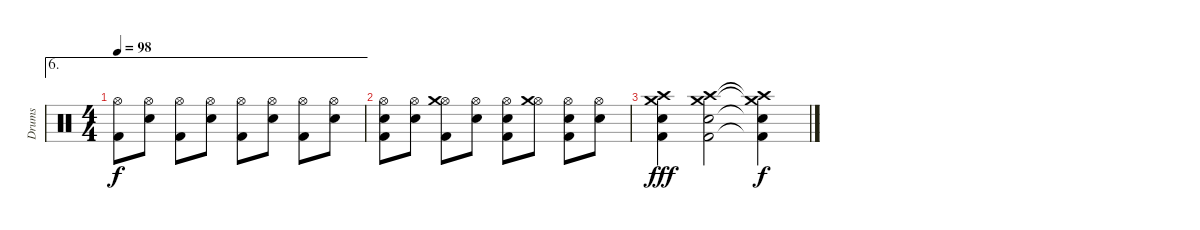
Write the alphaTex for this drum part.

\track ("Drums" "Drums") {instrument percussion}
\staff {score}
\articulation defaults
\ae 6
\ts (4 4)
\tempo 98
\clef neutral
\ks c
("Hi-Hat (open)" "Kick (hit) 2").8{dy f} ("Hi-Hat (open)" "Snare (hit) 2").8 ("Hi-Hat (open)" "Kick (hit) 2").8 ("Hi-Hat (open)" "Snare (hit) 2").8 ("Hi-Hat (open)" "Kick (hit) 2").8 ("Hi-Hat (open)" "Snare (hit) 2").8 ("Hi-Hat (open)" "Kick (hit) 2").8 ("Hi-Hat (open)" "Snare (hit) 2").8 |
("Hi-Hat (open)" "Snare (hit) 2" "Kick (hit) 2").8 ("Hi-Hat (open)" "Snare (hit) 2").8 ("Hi-Hat (open)" "Crash medium (hit)" "Kick (hit) 2").8 ("Hi-Hat (open)" "Snare (hit) 2").8 ("Hi-Hat (open)" "Snare (hit) 2" "Kick (hit) 2").8 ("Hi-Hat (open)" "Crash medium (hit)").8 ("Hi-Hat (open)" "Snare (hit) 2" "Kick (hit) 2").8 ("Hi-Hat (open)" "Snare (hit) 2").8 |
("Snare (hit) 2" "Crash medium (hit)" "Crash high (hit)" "Kick (hit) 2").4{dy fff} ("Snare (hit) 2" "Crash medium (hit)" "Crash high (hit)" "Kick (hit) 2").2 ("Snare (hit) 2"{t} "Crash medium (hit)"{t} "Crash high (hit)"{t} "Kick (hit) 2"{t}).4{dy f}
